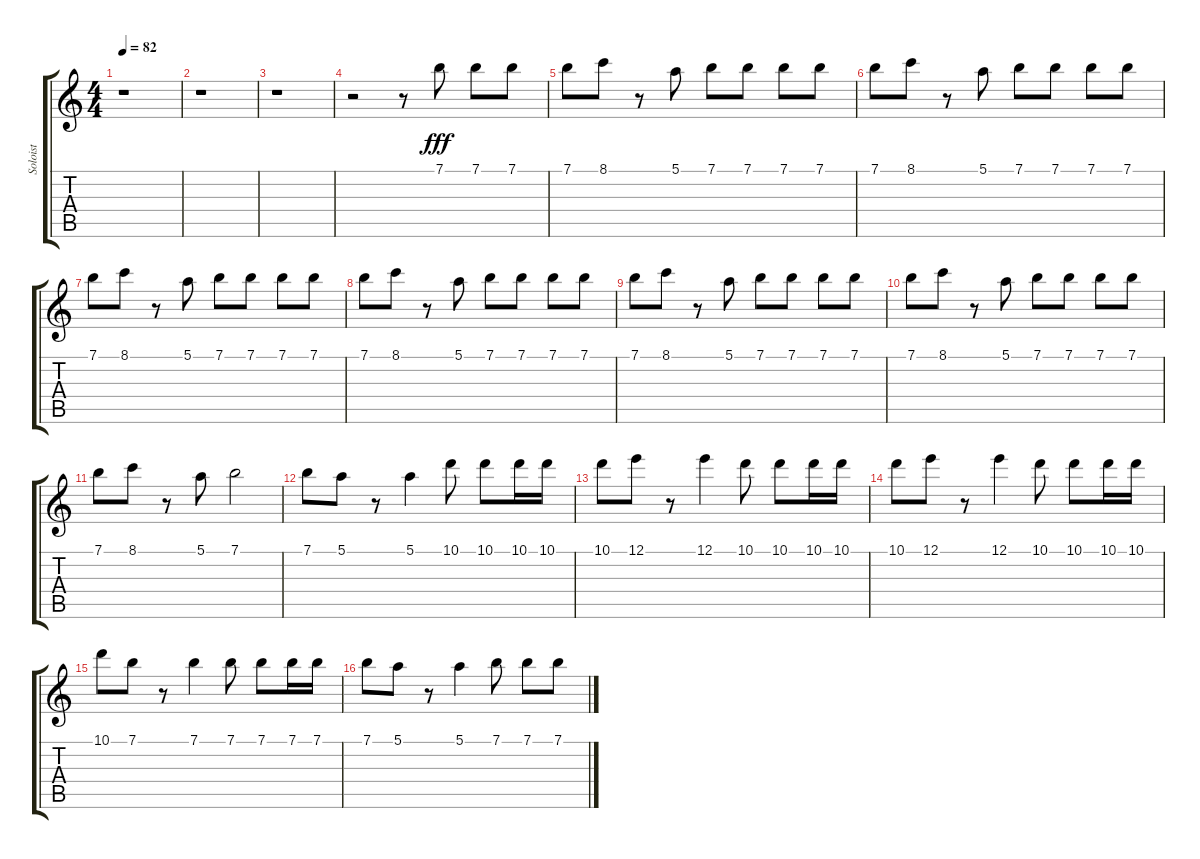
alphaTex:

\track ("Soloist" "Soloist") {instrument overdrivenguitar}
\staff {score tabs}
\tuning (E4 B3 G3 D3 A2 E2) {hide}
\ts (4 4)
\tempo 82
\clef g2
\ks c
r.1{dy fff} |
r.1 |
r.1 |
r.2 r.8 7.1.8 7.1.8 7.1.8 |
7.1.8 8.1.8 r.8 5.1.8 7.1.8 7.1.8 7.1.8 7.1.8 |
7.1.8 8.1.8 r.8 5.1.8 7.1.8 7.1.8 7.1.8 7.1.8 |
7.1.8 8.1.8 r.8 5.1.8 7.1.8 7.1.8 7.1.8 7.1.8 |
7.1.8 8.1.8 r.8 5.1.8 7.1.8 7.1.8 7.1.8 7.1.8 |
7.1.8 8.1.8 r.8 5.1.8 7.1.8 7.1.8 7.1.8 7.1.8 |
7.1.8 8.1.8 r.8 5.1.8 7.1.8 7.1.8 7.1.8 7.1.8 |
7.1.8 8.1.8 r.8 5.1.8 7.1.2 |
7.1.8 5.1.8 r.8 5.1.4 10.1.8 10.1.8 10.1.16 10.1.16 |
10.1.8 12.1.8 r.8 12.1.4 10.1.8 10.1.8 10.1.16 10.1.16 |
10.1.8 12.1.8 r.8 12.1.4 10.1.8 10.1.8 10.1.16 10.1.16 |
10.1.8 7.1.8 r.8 7.1.4 7.1.8 7.1.8 7.1.16 7.1.16 |
7.1.8 5.1.8 r.8 5.1.4 7.1.8 7.1.8 7.1.8
